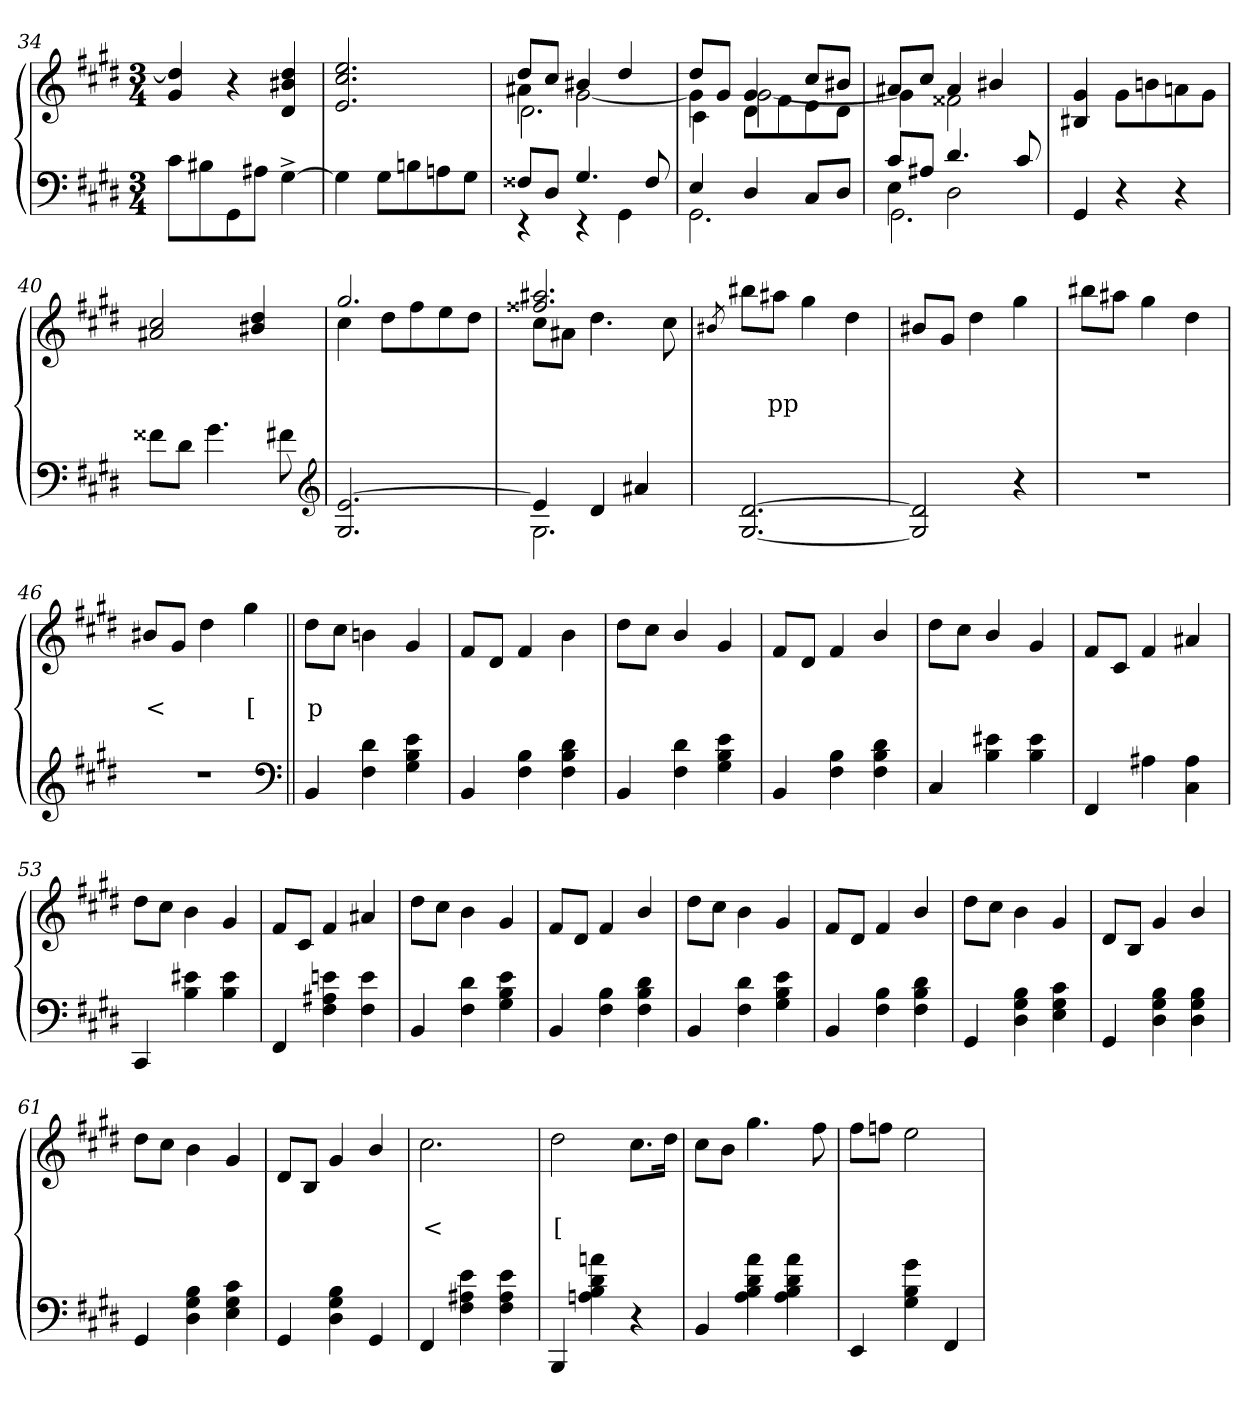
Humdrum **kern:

**kern	**kern	**text	**text
*part2	*part1	*part1	*part1
*staff2	*staff1	*staff1	*staff1
*clefF4	*clefG2	*	*
*k[f#c#g#d#]	*k[f#c#g#d#]	*	*
*c#:	*c#:	*	*
*M3/4	*M3/4	*	*
=34	=34	=34	=34
8c#L	4dd#/] 4g#/	.	.
8B#X	.	.	.
8GG#	4r	.	.
8A#XJ	.	.	.
[4G#^>	4dd# 4b#X 4d#	.	.
=35	=35	=35	=35
4G#]	2.ee 2.cc# 2.e	.	.
8G#L	.	.	.
8Bn	.	.	.
8An	.	.	.
8G#J	.	.	.
=36	=36	=36	=36
*^	*^	*	*
*	*	*	*^	*	*
8F##XL	4r	8dd#L	4a#X	2.d#\	.	.
8D#J	.	8cc#J	.	.	.	.
4.G#	4r	4b#X	[2g#	.	.	.
.	4GG#	4dd#	.	.	.	.
8F##	.	.	.	.	.	.
=37	=37	=37	=37	=37	=37	=37
4E	2.GG#	8dd#L	4g#]	4c#\	.	.
.	.	8g#J	.	.	.	.
4D#	.	4g#	[2g#	8d#\L	.	.
.	.	.	.	8f#\	.	.
8C#L	.	8cc#L	.	8e\	.	.
8D#J	.	8b#XJ	.	8d#\J	.	.
*	*	*	*v	*v	*	*
=38	=38	=38	=38	=38	=38
*	*^	*	*	*	*
8c#L	4E	2.GG#\	8a#XL	4g#]	.	.
8A#XJ	.	.	8cc#J	.	.	.
4.d#	2D#	.	4a#	2f##X	.	.
.	.	.	4b#X	.	.	.
8c#	.	.	.	.	.	.
*v	*v	*v	*	*	*	*
*	*v	*v	*	*
=39	=39	=39	=39
4GG#/	4g# 4B#X	.	.
4r	8g#\L	.	.
.	8bn	.	.
4r	8an	.	.
.	8g#J	.	.
=40	=40	=40	=40
8f##XL	2cc#/ 2a#X/	.	.
8d#J	.	.	.
4.g#\	.	.	.
.	4dd#/ 4b#X/	.	.
8f#X\	.	.	.
*clefG2	*	*	*
=41	=41	=41	=41
*	*^	*	*
[2.e 2.G#	2.gg#	4cc#	.	.
.	.	8dd#L	.	.
.	.	8ff#	.	.
.	.	8ee	.	.
.	.	8dd#J	.	.
=42	=42	=42	=42	=42
*^	*	*	*	*
4e]	2.G#	2.aa#X 2.ff##X	8cc#L	.	.
.	.	.	8a#J	.	.
4d#	.	.	4.dd#	.	.
4a#X	.	.	.	.	.
.	.	.	8cc#	.	.
*v	*v	*	*	*	*
*	*v	*v	*	*
=43	=43	=43	=43
.	8qb#X/	.	.
[2.d# [2.G#	8bb#L	.	.
.	8aa#XJ	.	pp
.	4gg#	.	.
.	4dd#	.	.
=44	=44	=44	=44
2d#] 2G#]	8b#XL	.	.
.	8g#J	.	.
.	4dd#	.	.
4r	4gg#	.	.
=45	=45	=45	=45
2.r	8bb#XL	.	.
.	8aa#XJ	.	.
.	4gg#	.	.
.	4dd#	.	.
=46	=46	=46	=46
2.r	8b#XL	.	<
.	8g#J	.	.
.	4dd#	.	.
.	4gg#	.	[
*clefF4	*	*	*
=47||	=47||	=47||	=47||
4BB	8dd#L	.	p
.	8cc#J	.	.
4d# 4F#	4bn	.	.
4e 4B 4G#	4g#	.	.
=48	=48	=48	=48
4BB	8f#L	.	.
.	8d#J	.	.
4B 4F#	4f#	.	.
4d# 4B 4F#	4b	.	.
=49	=49	=49	=49
4BB	8dd#L	.	.
.	8cc#J	.	.
4d# 4F#	4b/	.	.
4e 4B 4G#	4g#	.	.
=50	=50	=50	=50
4BB	8f#L	.	.
.	8d#J	.	.
4B 4F#	4f#	.	.
4d# 4B 4F#	4b/	.	.
=51	=51	=51	=51
4C#	8dd#L	.	.
.	8cc#J	.	.
4e#X 4B	4b/	.	.
4e# 4B	4g#	.	.
=52	=52	=52	=52
4FF#	8f#L	.	.
.	8c#J	.	.
4A#X	4f#	.	.
4A# 4C#	4a#X	.	.
=53	=53	=53	=53
4CC#	8dd#L	.	.
.	8cc#J	.	.
4e#X 4B	4b	.	.
4e# 4B	4g#	.	.
=54	=54	=54	=54
4FF#	8f#L	.	.
.	8c#J	.	.
4en 4A#X 4F#	4f#	.	.
4e 4F#	4a#X	.	.
=55	=55	=55	=55
4BB	8dd#L	.	.
.	8cc#J	.	.
4d# 4F#	4b	.	.
4e 4B 4G#	4g#	.	.
=56	=56	=56	=56
4BB	8f#L	.	.
.	8d#J	.	.
4B 4F#	4f#	.	.
4d# 4B 4F#	4b/	.	.
=57	=57	=57	=57
4BB	8dd#L	.	.
.	8cc#J	.	.
4d# 4F#	4b	.	.
4e 4B 4G#	4g#	.	.
=58	=58	=58	=58
4BB	8f#L	.	.
.	8d#J	.	.
4B 4F#	4f#	.	.
4d# 4B 4F#	4b/	.	.
=59	=59	=59	=59
4GG#	8dd#L	.	.
.	8cc#J	.	.
4B 4G# 4D#	4b	.	.
4c# 4G# 4E	4g#	.	.
=60	=60	=60	=60
4GG#	8d#L	.	.
.	8BJ	.	.
4B 4G# 4D#	4g#	.	.
4B 4G# 4D#	4b/	.	.
=61	=61	=61	=61
4GG#	8dd#L	.	.
.	8cc#J	.	.
4B 4G# 4D#	4b	.	.
4c# 4G# 4E	4g#	.	.
=62	=62	=62	=62
4GG#	8d#L	.	.
.	8BJ	.	.
4B 4G# 4D#	4g#	.	.
4GG#	4b/	.	.
=63	=63	=63	=63
4FF#	2.cc#	.	<
4e 4A#X 4F#	.	.	.
4e 4A# 4F#	.	.	.
=64	=64	=64	=64
4BBB	2dd#	.	[
4an 4d# 4B 4An	.	.	.
4r	8.cc#L	.	.
.	16dd#Jk	.	.
=65	=65	=65	=65
4BB	8cc#L	.	.
.	8bJ	.	.
4a 4d# 4B 4A	4.gg#	.	.
4a 4d# 4B 4A	.	.	.
.	8ff#	.	.
=66	=66	=66	=66
4EE	8ff#L	.	.
.	8ffnJ	.	.
4g# 4B 4G#	2ee	.	.
4FF#	.	.	.
=	=	=	=
*-	*-	*-	*-
